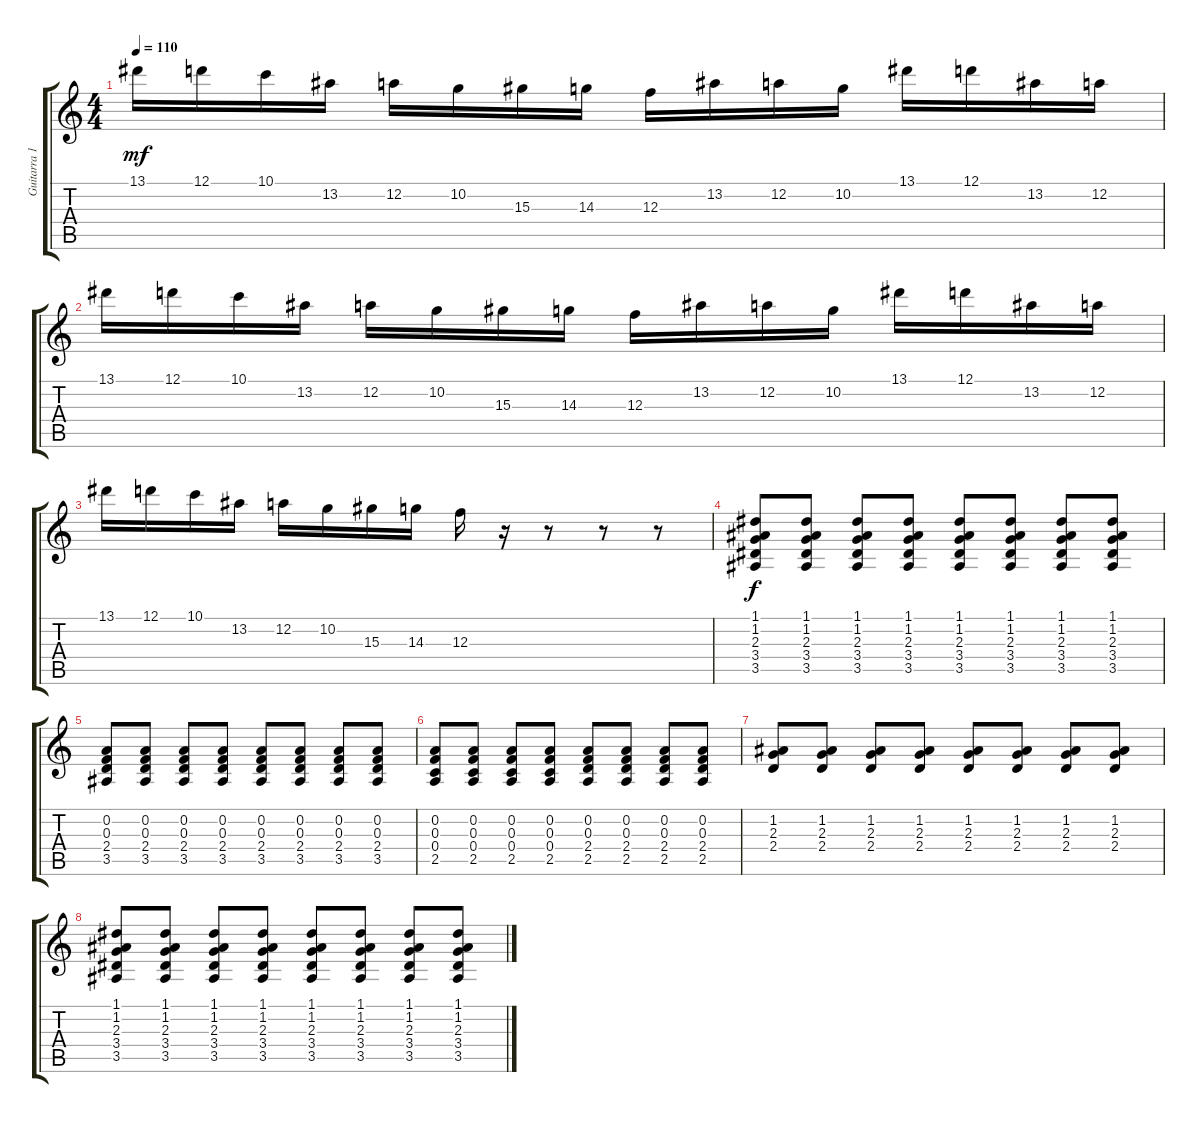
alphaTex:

\track ("Guitarra 1" "Guitarra 1") {instrument distortionguitar}
\staff {score tabs}
\tuning (D4 A3 F3 C3 G2 D2) {hide}
\ts (4 4)
\tempo 110
\clef g2
\ks c
13.1.16{dy mf} 12.1.16 10.1.16 13.2.16 12.2.16 10.2.16 15.3.16 14.3.16 12.3.16 13.2.16 12.2.16 10.2.16 13.1.16 12.1.16 13.2.16 12.2.16 |
13.1.16 12.1.16 10.1.16 13.2.16 12.2.16 10.2.16 15.3.16 14.3.16 12.3.16 13.2.16 12.2.16 10.2.16 13.1.16 12.1.16 13.2.16 12.2.16 |
13.1.16 12.1.16 10.1.16 13.2.16 12.2.16 10.2.16 15.3.16 14.3.16 12.3.16 r.16 r.8 r.8 r.8 |
(1.1 1.2 2.3 3.4 3.5).8{dy f} (1.1 1.2 2.3 3.4 3.5).8 (1.1 1.2 2.3 3.4 3.5).8 (1.1 1.2 2.3 3.4 3.5).8 (1.1 1.2 2.3 3.4 3.5).8 (1.1 1.2 2.3 3.4 3.5).8 (1.1 1.2 2.3 3.4 3.5).8 (1.1 1.2 2.3 3.4 3.5).8 |
(0.2 0.3 2.4 3.5).8 (0.2 0.3 2.4 3.5).8 (0.2 0.3 2.4 3.5).8 (0.2 0.3 2.4 3.5).8 (0.2 0.3 2.4 3.5).8 (0.2 0.3 2.4 3.5).8 (0.2 0.3 2.4 3.5).8 (0.2 0.3 2.4 3.5).8 |
(0.2 0.3 0.4 2.5).8 (0.2 0.3 0.4 2.5).8 (0.2 0.3 0.4 2.5).8 (0.2 0.3 0.4 2.5).8 (0.2 0.3 2.4 2.5).8 (0.2 0.3 2.4 2.5).8 (0.2 0.3 2.4 2.5).8 (0.2 0.3 2.4 2.5).8 |
(1.2 2.3 2.4).8 (1.2 2.3 2.4).8 (1.2 2.3 2.4).8 (1.2 2.3 2.4).8 (1.2 2.3 2.4).8 (1.2 2.3 2.4).8 (1.2 2.3 2.4).8 (1.2 2.3 2.4).8 |
(1.1 1.2 2.3 3.4 3.5).8 (1.1 1.2 2.3 3.4 3.5).8 (1.1 1.2 2.3 3.4 3.5).8 (1.1 1.2 2.3 3.4 3.5).8 (1.1 1.2 2.3 3.4 3.5).8 (1.1 1.2 2.3 3.4 3.5).8 (1.1 1.2 2.3 3.4 3.5).8 (1.1 1.2 2.3 3.4 3.5).8
